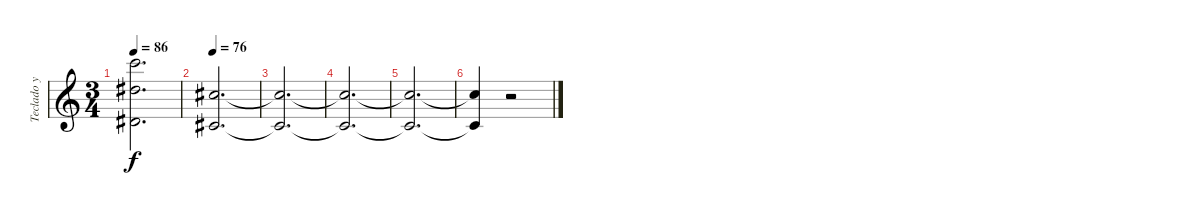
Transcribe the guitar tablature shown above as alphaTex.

\track ("Teclado y Cuerdas" "Teclado y ") {instrument electricpiano1}
\staff {score}
\tuning (E5 B4 G4 D4 A3 E3) {hide}
\ts (3 4)
\tempo 86
\clef g2
\ks c
(8.1 8.3 6.5).2{d dy f} |
\tempo 76
(6.3 4.5).2{d} |
(6.3{t} 4.5{t}).2{d} |
(6.3{t} 4.5{t}).2{d} |
(6.3{t} 4.5{t}).2{d volume 0} |
(6.3{t} 4.5{t}).4 r.2
